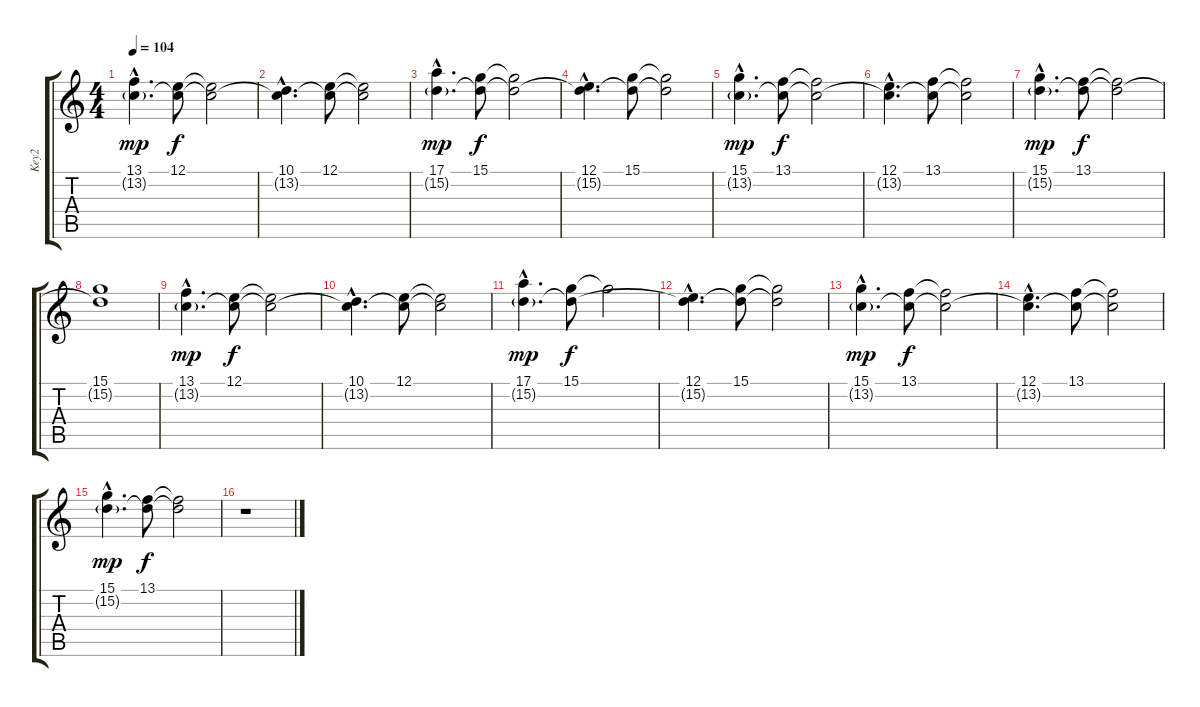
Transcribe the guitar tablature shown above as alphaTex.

\track ("Key2" "Key2") {instrument choiraahs}
\staff {score tabs}
\tuning (E4 B3 G3 D3 A2 E2) {hide}
\ts (4 4)
\tempo 104
\clef g2
\ks c
(13.1{hac} 13.2{g hac}).4{d dy mp instrument choiraahs} (12.1 13.2{t}).8{dy f} (12.1{t} 13.2{t}).2 |
(10.1{hac} 13.2{hac t}).4{d} (12.1 13.2{t}).8 (12.1{t} 13.2{t}).2 |
(17.1{hac} 15.2{g hac}).4{d dy mp} (15.1 15.2{t}).8{dy f} (15.1{t} 15.2{t}).2 |
(12.1{hac} 15.2{hac t}).4{d} (15.1 15.2{t}).8 (15.1{t} 15.2{t}).2 |
(15.1{hac} 13.2{g hac}).4{d dy mp} (13.1 13.2{t}).8{dy f} (13.1{t} 13.2{t}).2 |
(12.1{hac} 13.2{hac t}).4{d} (13.1 13.2{t}).8 (13.1{t} 13.2{t}).2 |
(15.1{hac} 15.2{g hac}).4{d dy mp} (13.1 15.2{t}).8{dy f} (13.1{t} 15.2{t}).2 |
(15.1 15.2{t}).1 |
(13.1{hac} 13.2{g hac}).4{d dy mp} (12.1 13.2{t}).8{dy f} (12.1{t} 13.2{t}).2 |
(10.1{hac} 13.2{hac t}).4{d} (12.1 13.2{t}).8 (12.1{t} 13.2{t}).2 |
(17.1{hac} 15.2{g hac}).4{d dy mp} (15.1 15.2{t}).8{dy f} 15.1{t}.2 |
(12.1{hac} 15.2{hac t}).4{d} (15.1 15.2{t}).8 (15.1{t} 15.2{t}).2 |
(15.1{hac} 13.2{g hac}).4{d dy mp} (13.1 13.2{t}).8{dy f} (13.1{t} 13.2{t}).2 |
(12.1{hac} 13.2{hac t}).4{d} (13.1 13.2{t}).8 (13.1{t} 13.2{t}).2 |
(15.1{hac} 15.2{g hac}).4{d dy mp} (13.1 15.2{t}).8{dy f} (13.1{t} 15.2{t}).2 |
r.1
